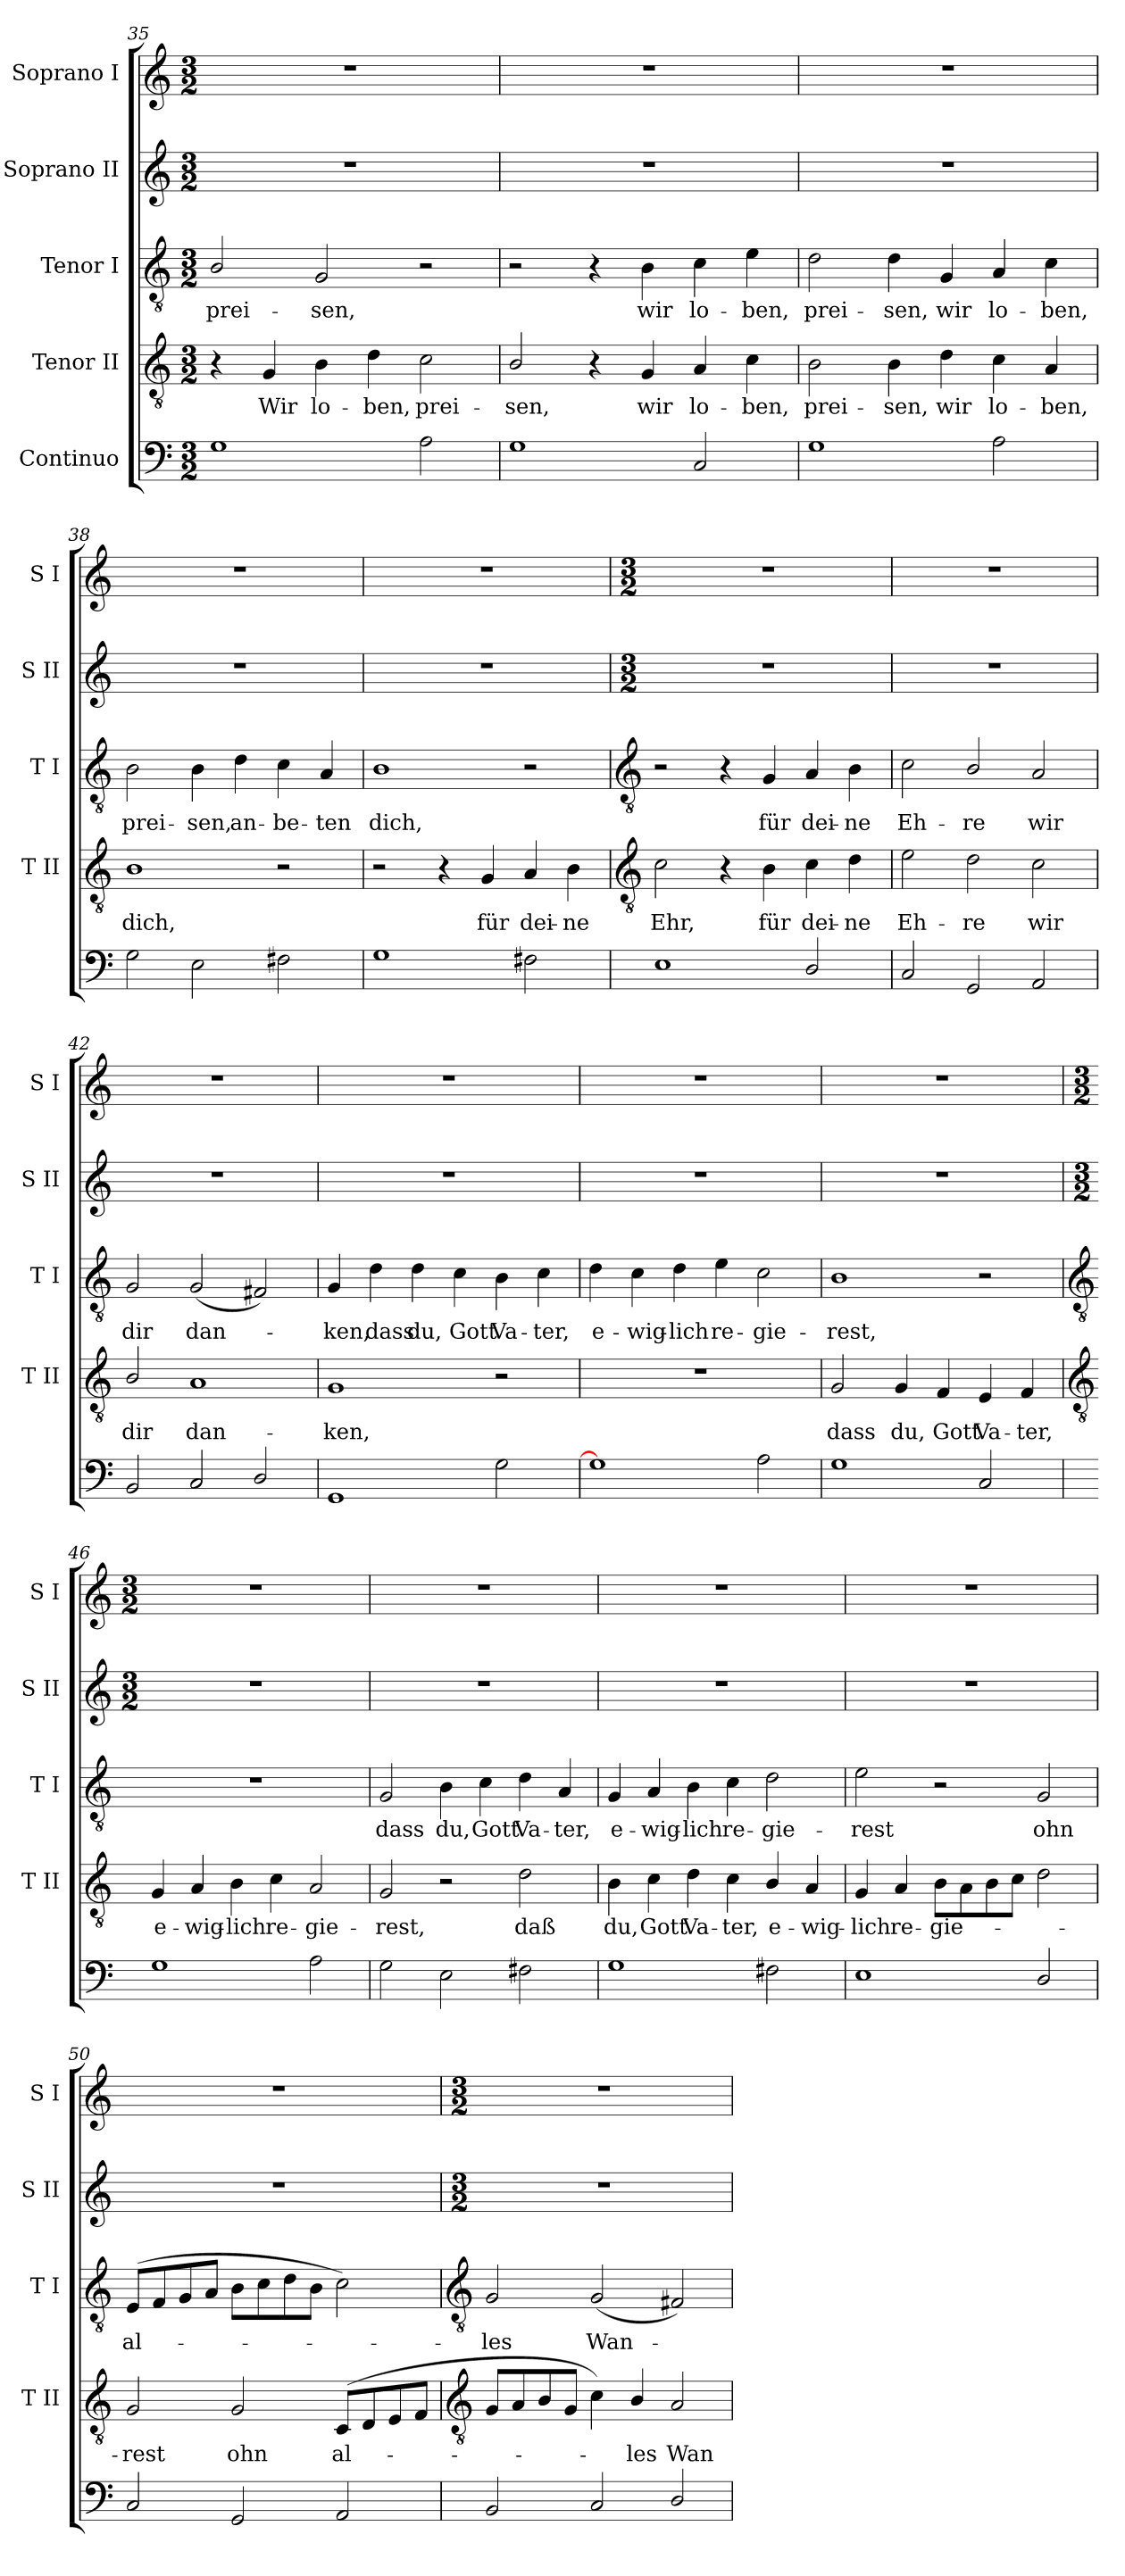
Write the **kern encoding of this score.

**kern	**kern	**text	**kern	**text	**kern	**kern
*part5	*part4	*part4	*part3	*part3	*part2	*part1
*staff5	*staff4	*staff4	*staff3	*staff3	*staff2	*staff1
*I"Continuo	*I"Tenor II	*	*I"Tenor I	*	*I"Soprano II	*I"Soprano I
*	*I'T II	*	*I'T I	*	*I'S II	*I'S I
!!LO:LB:g=z
*clefF4	*clefGv2	*	*clefGv2	*	*clefG2	*clefG2
*k[]	*k[]	*	*k[]	*	*k[]	*k[]
*C:	*C:	*	*C:	*	*C:	*C:
*M3/2	*M3/2	*	*M3/2	*	*M3/2	*M3/2
=35	=35	=35	=35	=35	=35	=35
!	!	!	!	!LO:LY:b	!	!
1G	4r	.	2B/	prei-	1.r	1.r
!	!	!LO:LY:b	!	!	!	!
.	4G	Wir	.	.	.	.
!	!	!LO:LY:b	!	!LO:LY:b	!	!
.	4B	lo-	2G	-sen,	.	.
!	!	!LO:LY:b	!	!	!	!
.	4d	-ben,	.	.	.	.
!	!	!LO:LY:b	!	!	!	!
2A	2c	prei-	2r	.	.	.
=36	=36	=36	=36	=36	=36	=36
!	!	!LO:LY:b	!	!	!	!
1G	2B/	-sen,	2r	.	1.r	1.r
.	4r	.	4r	.	.	.
!	!	!LO:LY:b	!	!LO:LY:b	!	!
.	4G	wir	4B	wir	.	.
!	!	!LO:LY:b	!	!LO:LY:b	!	!
2C	4A	lo-	4c	lo-	.	.
!	!	!LO:LY:b	!	!LO:LY:b	!	!
.	4c	-ben,	4e	-ben,	.	.
=37	=37	=37	=37	=37	=37	=37
!	!	!LO:LY:b	!	!LO:LY:b	!	!
1G	2B	prei-	2d	prei-	1.r	1.r
!	!	!LO:LY:b	!	!LO:LY:b	!	!
.	4B	-sen,	4d	-sen,	.	.
!	!	!LO:LY:b	!	!LO:LY:b	!	!
.	4d	wir	4G	wir	.	.
!	!	!LO:LY:b	!	!LO:LY:b	!	!
2A	4c	lo-	4A	lo-	.	.
!	!	!LO:LY:b	!	!LO:LY:b	!	!
.	4A	-ben,	4c	-ben,	.	.
=38	=38	=38	=38	=38	=38	=38
!	!	!LO:LY:b	!	!LO:LY:b	!	!
2G	1B	dich,	2B	prei-	1.r	1.r
!	!	!	!	!LO:LY:b	!	!
2E	.	.	4B	-sen,	.	.
!	!	!	!	!LO:LY:b	!	!
.	.	.	4d	an-	.	.
!	!	!	!	!LO:LY:b	!	!
2F#X	2r	.	4c	-be-	.	.
!	!	!	!	!LO:LY:b	!	!
.	.	.	4A	-ten	.	.
=39	=39	=39	=39	=39	=39	=39
!	!	!	!	!LO:LY:b	!	!
1G	2r	.	1B	dich,	1.r	1.r
.	4r	.	.	.	.	.
!	!	!LO:LY:b	!	!	!	!
.	4G	für	.	.	.	.
!	!	!LO:LY:b	!	!	!	!
2F#X	4A	dei-	2r	.	.	.
!	!	!LO:LY:b	!	!	!	!
.	4B	-ne	.	.	.	.
!!LO:LB:g=z
=40	=40	=40	=40	=40	=40	=40
*	*clefGv2	*	*clefGv2	*	*	*
*	*	*	*	*	*M3/2	*M3/2
!	!	!LO:LY:b	!	!	!	!
1E	2c	Ehr,	2r	.	1.r	1.r
.	4r	.	4r	.	.	.
!	!	!LO:LY:b	!	!LO:LY:b	!	!
.	4B	für	4G	für	.	.
!	!	!LO:LY:b	!	!LO:LY:b	!	!
2D/	4c	dei-	4A	dei-	.	.
!	!	!LO:LY:b	!	!LO:LY:b	!	!
.	4d	-ne	4B	-ne	.	.
=41	=41	=41	=41	=41	=41	=41
!	!	!LO:LY:b	!	!LO:LY:b	!	!
2C	2e	Eh-	2c	Eh-	1.r	1.r
!	!	!LO:LY:b	!	!LO:LY:b	!	!
2GG	2d	-re	2B/	-re	.	.
!	!	!LO:LY:b	!	!LO:LY:b	!	!
2AA	2c	wir	2A	wir	.	.
=42	=42	=42	=42	=42	=42	=42
!	!	!LO:LY:b	!	!LO:LY:b	!	!
2BB	2B/	dir	2G	dir	1.r	1.r
!	!	!LO:LY:b	!	!LO:LY:b	!	!
2C	1A	dan-	(<2G	dan-	.	.
2D/	.	.	2F#X)	.	.	.
=43	=43	=43	=43	=43	=43	=43
!	!	!LO:LY:b	!	!LO:LY:b	!	!
1GG	1G	-ken,	4G	ken,	1.r	1.r
!	!	!	!	!LO:LY:b	!	!
.	.	.	4d	dass	.	.
!	!	!	!	!LO:LY:b	!	!
.	.	.	4d	du,	.	.
!	!	!	!	!LO:LY:b	!	!
.	.	.	4c	Gott	.	.
!	!	!	!	!LO:LY:b	!	!
2G	2r	.	4B	Va-	.	.
!	!	!	!	!LO:LY:b	!	!
.	.	.	4c	-ter,	.	.
=44	=44	=44	=44	=44	=44	=44
!	!LO:N:vis=1	!	!	!LO:LY:b	!	!
1G]	1.r	.	4d	e-	1.r	1.r
!	!	!	!	!LO:LY:b	!	!
.	.	.	4c	-wig-	.	.
!	!	!	!	!LO:LY:b	!	!
.	.	.	4d	-lich	.	.
!	!	!	!	!LO:LY:b	!	!
.	.	.	4e	re-	.	.
!	!	!	!	!LO:LY:b	!	!
2A	.	.	2c	-gie-	.	.
=45	=45	=45	=45	=45	=45	=45
!	!	!LO:LY:b	!	!LO:LY:b	!	!
1G	2G	dass	1B	-rest,	1.r	1.r
!	!	!LO:LY:b	!	!	!	!
.	4G	du,	.	.	.	.
!	!	!LO:LY:b	!	!	!	!
.	4F	Gott	.	.	.	.
!	!	!LO:LY:b	!	!	!	!
2C	4E	Va-	2r	.	.	.
!	!	!LO:LY:b	!	!	!	!
.	4F	-ter,	.	.	.	.
!!LO:LB:g=z
=46	=46	=46	=46	=46	=46	=46
*	*clefGv2	*	*clefGv2	*	*	*
*	*	*	*	*	*M3/2	*M3/2
!	!	!LO:LY:b	!LO:N:vis=1	!	!	!
1G	4G	e-	1.r	.	1.r	1.r
!	!	!LO:LY:b	!	!	!	!
.	4A	-wig-	.	.	.	.
!	!	!LO:LY:b	!	!	!	!
.	4B	-lich	.	.	.	.
!	!	!LO:LY:b	!	!	!	!
.	4c	re-	.	.	.	.
!	!	!LO:LY:b	!	!	!	!
2A	2A	-gie-	.	.	.	.
=47	=47	=47	=47	=47	=47	=47
!	!	!LO:LY:b	!	!LO:LY:b	!	!
2G	2G	-rest,	2G	dass	1.r	1.r
!	!	!	!	!LO:LY:b	!	!
2E	2r	.	4B	du,	.	.
!	!	!	!	!LO:LY:b	!	!
.	.	.	4c	Gott	.	.
!	!	!LO:LY:b	!	!LO:LY:b	!	!
2F#X	2d	daß	4d	Va-	.	.
!	!	!	!	!LO:LY:b	!	!
.	.	.	4A	-ter,	.	.
=48	=48	=48	=48	=48	=48	=48
!	!	!LO:LY:b	!	!LO:LY:b	!	!
1G	4B	du,	4G	e-	1.r	1.r
!	!	!LO:LY:b	!	!LO:LY:b	!	!
.	4c	Gott	4A	-wig-	.	.
!	!	!LO:LY:b	!	!LO:LY:b	!	!
.	4d	Va-	4B	-lich	.	.
!	!	!LO:LY:b	!	!LO:LY:b	!	!
.	4c\	-ter,	4c	re-	.	.
!	!	!LO:LY:b	!	!LO:LY:b	!	!
2F#X	4B/	e-	2d	-gie-	.	.
!	!	!LO:LY:b	!	!	!	!
.	4A	-wig-	.	.	.	.
=49	=49	=49	=49	=49	=49	=49
!	!	!LO:LY:b	!	!LO:LY:b	!	!
1E	4G	-lich	2e	-rest	1.r	1.r
!	!	!LO:LY:b	!	!	!	!
.	4A	re-	.	.	.	.
!	!	!LO:LY:b	!	!	!	!
.	8BL	-gie-	2r	.	.	.
.	8A	.	.	.	.	.
.	8B	.	.	.	.	.
.	8cJ	.	.	.	.	.
!	!	!	!	!LO:LY:b	!	!
2D/	2d	.	2G	ohn	.	.
=50	=50	=50	=50	=50	=50	=50
!	!	!LO:LY:b	!	!LO:LY:b	!	!
2C	2G	rest	(>8EL	al-	1.r	1.r
.	.	.	8F	.	.	.
.	.	.	8G	.	.	.
.	.	.	8AJ	.	.	.
!	!	!LO:LY:b	!	!	!	!
2GG	2G	ohn	8BL	.	.	.
.	.	.	8c	.	.	.
.	.	.	8d	.	.	.
.	.	.	8BJ	.	.	.
!	!	!LO:LY:b	!	!	!	!
2AA	(<8CL	al-	2c)	.	.	.
.	8D	.	.	.	.	.
.	8E	.	.	.	.	.
.	8FJ	.	.	.	.	.
!!LO:LB:g=z
=51	=51	=51	=51	=51	=51	=51
*	*clefGv2	*	*clefGv2	*	*	*
*	*	*	*	*	*M3/2	*M3/2
!	!	!	!	!LO:LY:b	!	!
2BB	8GL	.	2G	les	1.r	1.r
.	8A	.	.	.	.	.
.	8B	.	.	.	.	.
.	8GJ	.	.	.	.	.
!	!	!	!	!LO:LY:b	!	!
2C	4c)	.	(<2G	Wan-	.	.
!	!	!LO:LY:b	!	!	!	!
.	4B/	les	.	.	.	.
!	!	!LO:LY:b	!	!	!	!
2D/	2A	Wan-	2F#X)	.	.	.
=	=	=	=	=	=	=
*-	*-	*-	*-	*-	*-	*-
